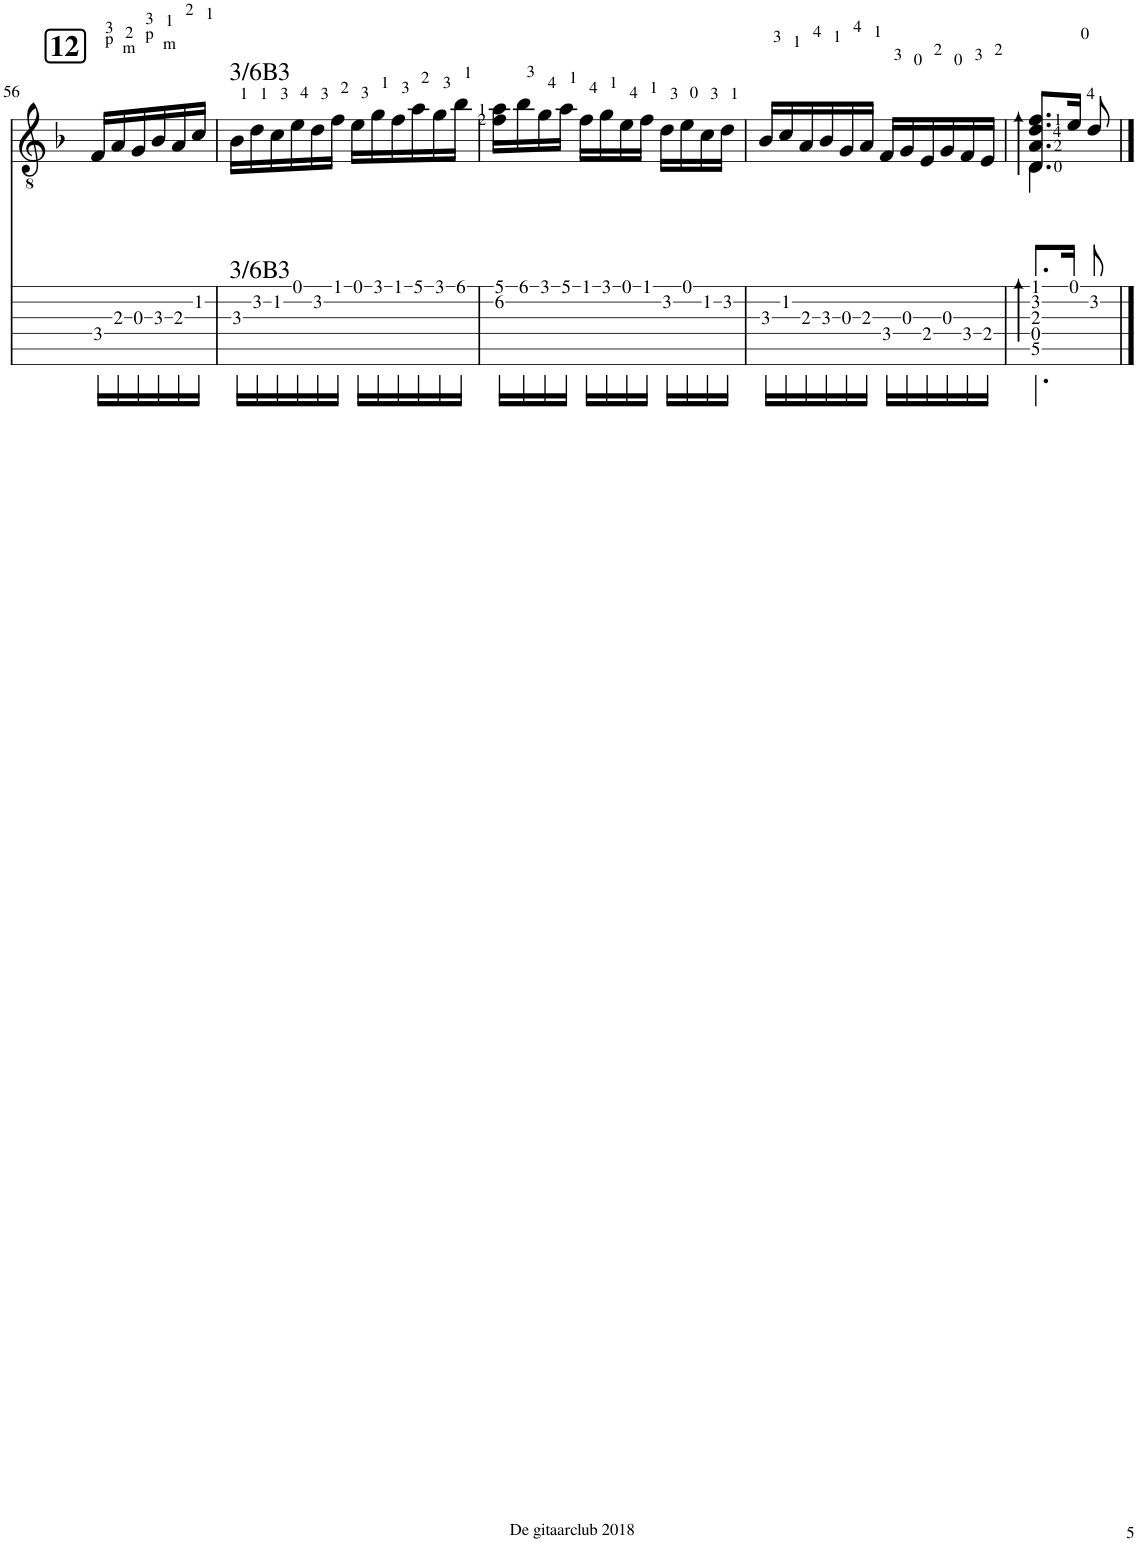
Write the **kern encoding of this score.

**kern	**kern
*part2	*part1
*staff2	*staff1
*I"Klassieke gitaar [Tablatuur]	*I"Klassieke gitaar Classical Guitar
!!LO:PB:g=z
*	*clefGv2
*k[b-]	*k[b-]
*M6/8	*M6/8
!!LO:REH:place=s1:a:B:cj:fs=14:t=12
=56	=56
16F\LL	16F/LL
16A\	16A/
16G\	16G/
16B-\	16B-/
16A\	16A/
16c\JJ	16c/JJ
=57	=57
!	!LO:TX:a:t=3/6B3
!LO:TX:a:t=3/6B3	!
16B-\LL	16B-\LL
16d\	16d\
16c\	16c\
16e\	16e\
16d\	16d\
16f\JJ	16f\JJ
16e\LL	16e\LL
16g\	16g\
16f\	16f\
16a\	16a\
16g\	16g\
16b-\JJ	16b-\JJ
=58	=58
16f\ 16a\LL	16f\ 16a\LL
16b-\	16b-\
16g\	16g\
16a\JJ	16a\JJ
16f\LL	16f\LL
16g\	16g\
16e\	16e\
16f\JJ	16f\JJ
16d\LL	16d\LL
16e\	16e\
16c\	16c\
16d\JJ	16d\JJ
=59	=59
16B-\LL	16B-/LL
16c\	16c/
16A\	16A/
16B-\	16B-/
16G\	16G/
16A\JJ	16A/JJ
16F\LL	16F/LL
16G\	16G/
16E\	16E/
16G\	16G/
16F\	16F/
16E\JJ	16E/JJ
=60	=60
*^	*^
8.D/ 8.A/ 8.d/ 8.f/L	4.D\	8.D/ 8.A/ 8.d/ 8.f/L	4.D\
16e/Jk	.	16e/Jk	.
8d/	.	8d/	.
*v	*v	*	*
*	*v	*v
==	==
*-	*-
